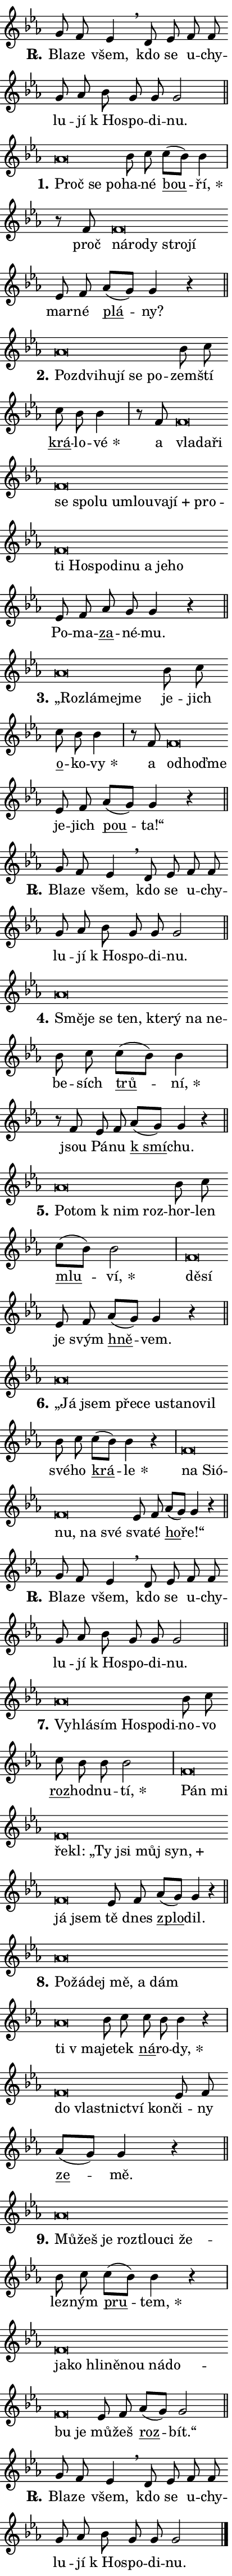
\version "2.24.0"
\header { tagline = "" }
\paper {
  indent = 0\cm
  top-margin = 0\cm
  right-margin = 0.13\cm % to fit lyric hyphens
  bottom-margin = 0\cm
  left-margin = 0\cm
  paper-width = 7\cm
  page-breaking = #ly:one-page-breaking
  system-system-spacing.basic-distance = #11
  score-system-spacing.basic-distance = #11
  ragged-last = ##f
}


%% Author: Thomas Morley
%% https://lists.gnu.org/archive/html/lilypond-user/2020-05/msg00002.html
#(define (line-position grob)
"Returns position of @var[grob} in current system:
   @code{'start}, if at first time-step
   @code{'end}, if at last time-step
   @code{'middle} otherwise
"
  (let* ((col (ly:item-get-column grob))
         (ln (ly:grob-object col 'left-neighbor))
         (rn (ly:grob-object col 'right-neighbor))
         (col-to-check-left (if (ly:grob? ln) ln col))
         (col-to-check-right (if (ly:grob? rn) rn col))
         (break-dir-left
           (and
             (ly:grob-property col-to-check-left 'non-musical #f)
             (ly:item-break-dir col-to-check-left)))
         (break-dir-right
           (and
             (ly:grob-property col-to-check-right 'non-musical #f)
             (ly:item-break-dir col-to-check-right))))
        (cond ((eqv? 1 break-dir-left) 'start)
              ((eqv? -1 break-dir-right) 'end)
              (else 'middle))))

#(define (tranparent-at-line-position vctor)
  (lambda (grob)
  "Relying on @code{line-position} select the relevant enry from @var{vctor}.
Used to determine transparency,"
    (case (line-position grob)
      ((end) (not (vector-ref vctor 0)))
      ((middle) (not (vector-ref vctor 1)))
      ((start) (not (vector-ref vctor 2))))))

noteHeadBreakVisibility =
#(define-music-function (break-visibility)(vector?)
"Makes @code{NoteHead}s transparent relying on @var{break-visibility}"
#{
  \override NoteHead.transparent =
    #(tranparent-at-line-position break-visibility)
#})

#(define delete-ledgers-for-transparent-note-heads
  (lambda (grob)
    "Reads whether a @code{NoteHead} is transparent.
If so this @code{NoteHead} is removed from @code{'note-heads} from
@var{grob}, which is supposed to be @code{LedgerLineSpanner}.
As a result ledgers are not printed for this @code{NoteHead}"
    (let* ((nhds-array (ly:grob-object grob 'note-heads))
           (nhds-list
             (if (ly:grob-array? nhds-array)
                 (ly:grob-array->list nhds-array)
                 '()))
           ;; Relies on the transparent-property being done before
           ;; Staff.LedgerLineSpanner.after-line-breaking is executed.
           ;; This is fragile ...
           (to-keep
             (remove
               (lambda (nhd)
                 (ly:grob-property nhd 'transparent #f))
               nhds-list)))
      ;; TODO find a better method to iterate over grob-arrays, similiar
      ;; to filter/remove etc for lists
      ;; For now rebuilt from scratch
      (set! (ly:grob-object grob 'note-heads)  '())
      (for-each
        (lambda (nhd)
          (ly:pointer-group-interface::add-grob grob 'note-heads nhd))
        to-keep))))

squashNotes = {
  \override NoteHead.X-extent = #'(-0.2 . 0.2)
  \override NoteHead.Y-extent = #'(-0.75 . 0)
  \override NoteHead.stencil =
    #(lambda (grob)
       (let ((pos (ly:grob-property grob 'staff-position)))
         (begin
           (if (< pos -7) (display "ERROR: Lower brevis then expected\n") (display "OK: Expected brevis position\n"))
           (if (<= pos -6) ly:text-interface::print ly:note-head::print))))
}
unSquashNotes = {
  \revert NoteHead.X-extent
  \revert NoteHead.Y-extent
  \revert NoteHead.stencil
}

hideNotes = \noteHeadBreakVisibility #begin-of-line-visible
unHideNotes = \noteHeadBreakVisibility #all-visible

% work-around for resetting accidentals
% https://lilypond.org/doc/v2.23/Documentation/notation/displaying-rhythms#unmetered-music
cadenzaMeasure = {
  \cadenzaOff
  \partial 1024 s1024
  \cadenzaOn
}

#(define-markup-command (accent layout props text) (markup?)
  "Underline accented syllable"
  (interpret-markup layout props
    #{\markup \override #'(offset . 4.3) \underline { #text }#}))

responsum = \markup \concat {
  "R" \hspace #-1.05 \path #0.1 #'((moveto 0 0.07) (lineto 0.9 0.8)) \hspace #0.05 "."
}

spaceSize = #0.6828661417322834 % exact space size for TeX Gyre Schola

\layout {
  \context {
    \Staff
    \remove "Time_signature_engraver"
    \override LedgerLineSpanner.after-line-breaking = #delete-ledgers-for-transparent-note-heads
  }
  \context {
    \Lyrics {
      \override LyricSpace.minimum-distance = \spaceSize
      \override LyricText.font-name = #"TeX Gyre Schola"
      \override LyricText.font-size = 1
      \override StanzaNumber.font-name = #"TeX Gyre Schola Bold"
      \override StanzaNumber.font-size = 1
    }
  }
  \context {
    \Score 
    \override NoteHead.text =
      #(lambda (grob) 
        (let ((pos (ly:grob-property grob 'staff-position)))
          #{\markup {
            \combine
              \halign #-0.55 \raise #(if (= pos -6) 0 0.5) \override #'(thickness . 2) \draw-line #'(3.2 . 0)
              \musicglyph "noteheads.sM1"
          }#}))
  }
}

% magnetic-lyrics.ily
%
%   written by
%     Jean Abou Samra <jean@abou-samra.fr>
%     Werner Lemberg <wl@gnu.org>
%
%   adapted by
%     Jiri Hon <jiri.hon@gmail.com>
%
% Version 2022-Apr-15

% https://www.mail-archive.com/lilypond-user@gnu.org/msg149350.html

#(define (Left_hyphen_pointer_engraver context)
   "Collect syllable-hyphen-syllable occurrences in lyrics and store
them in properties.  This engraver only looks to the left.  For
example, if the lyrics input is @code{foo -- bar}, it does the
following.

@itemize @bullet
@item
Set the @code{text} property of the @code{LyricHyphen} grob between
@q{foo} and @q{bar} to @code{foo}.

@item
Set the @code{left-hyphen} property of the @code{LyricText} grob with
text @q{foo} to the @code{LyricHyphen} grob between @q{foo} and
@q{bar}.
@end itemize

Use this auxiliary engraver in combination with the
@code{lyric-@/text::@/apply-@/magnetic-@/offset!} hook."
   (let ((hyphen #f)
         (text #f))
     (make-engraver
      (acknowledgers
       ((lyric-syllable-interface engraver grob source-engraver)
        (set! text grob)))
      (end-acknowledgers
       ((lyric-hyphen-interface engraver grob source-engraver)
        ;(when (not (grob::has-interface grob 'lyric-space-interface))
          (set! hyphen grob)));)
      ((stop-translation-timestep engraver)
       (when (and text hyphen)
         (ly:grob-set-object! text 'left-hyphen hyphen))
       (set! text #f)
       (set! hyphen #f)))))

#(define (lyric-text::apply-magnetic-offset! grob)
   "If the space between two syllables is less than the value in
property @code{LyricText@/.details@/.squash-threshold}, move the right
syllable to the left so that it gets concatenated with the left
syllable.

Use this function as a hook for
@code{LyricText@/.after-@/line-@/breaking} if the
@code{Left_@/hyphen_@/pointer_@/engraver} is active."
   (let ((hyphen (ly:grob-object grob 'left-hyphen #f)))
     (when hyphen
       (let ((left-text (ly:spanner-bound hyphen LEFT)))
         (when (grob::has-interface left-text 'lyric-syllable-interface)
           (let* ((common (ly:grob-common-refpoint grob left-text X))
                  (this-x-ext (ly:grob-extent grob common X))
                  (left-x-ext
                   (begin
                     ;; Trigger magnetism for left-text.
                     (ly:grob-property left-text 'after-line-breaking)
                     (ly:grob-extent left-text common X)))
                  ;; `delta` is the gap width between two syllables.
                  (delta (- (interval-start this-x-ext)
                            (interval-end left-x-ext)))
                  (details (ly:grob-property grob 'details))
                  (threshold (assoc-get 'squash-threshold details 0.2)))
             (when (< delta threshold)
               (let* (;; We have to manipulate the input text so that
                      ;; ligatures crossing syllable boundaries are not
                      ;; disabled.  For languages based on the Latin
                      ;; script this is essentially a beautification.
                      ;; However, for non-Western scripts it can be a
                      ;; necessity.
                      (lt (ly:grob-property left-text 'text))
                      (rt (ly:grob-property grob 'text))
                      (is-space (grob::has-interface hyphen 'lyric-space-interface))
                      (space (if is-space " " ""))
                      (extra-delta (if is-space spaceSize 0))
                      ;; Append new syllable.
                      (ltrt-space (if (and (string? lt) (string? rt))
                                (string-append lt space rt)
                                (make-concat-markup (list lt space rt))))
                      ;; Right-align `ltrt` to the right side.
                      (ltrt-space-markup (grob-interpret-markup
                               grob
                               (make-translate-markup
                                (cons (interval-length this-x-ext) 0)
                                (make-right-align-markup ltrt-space)))))
                 (begin
                   ;; Don't print `left-text`.
                   (ly:grob-set-property! left-text 'stencil #f)
                   ;; Set text and stencil (which holds all collected
                   ;; syllables so far) and shift it to the left.
                   (ly:grob-set-property! grob 'text ltrt-space)
                   (ly:grob-set-property! grob 'stencil ltrt-space-markup)
                   (ly:grob-translate-axis! grob (- (- delta extra-delta)) X))))))))))


#(define (lyric-hyphen::displace-bounds-first grob)
   ;; Make very sure this callback isn't triggered too early.
   (let ((left (ly:spanner-bound grob LEFT))
         (right (ly:spanner-bound grob RIGHT)))
     (ly:grob-property left 'after-line-breaking)
     (ly:grob-property right 'after-line-breaking)
     (ly:lyric-hyphen::print grob)))

squashThreshold = #0.4

\layout {
  \context {
    \Lyrics
    \consists #Left_hyphen_pointer_engraver
    \override LyricText.after-line-breaking =
      #lyric-text::apply-magnetic-offset!
    \override LyricHyphen.stencil = #lyric-hyphen::displace-bounds-first
    \override LyricText.details.squash-threshold = \squashThreshold
    \override LyricHyphen.minimum-distance = 0
    \override LyricHyphen.minimum-length = \squashThreshold
  }
}

squashText = \override LyricText.details.squash-threshold = 9999
unSquashText = \override LyricText.details.squash-threshold = \squashThreshold

leftText = \override LyricText.self-alignment-X = #LEFT
unLeftText = \revert LyricText.self-alignment-X

starOffset = #(lambda (grob) 
                (let ((x_offset (ly:self-alignment-interface::aligned-on-x-parent grob)))
                  (if (= x_offset 0) 0 (+ x_offset 1.2))))

star = #(define-music-function (syllable)(string?)
"Append star separator at the end of a syllable"
#{
  \once \override LyricText.X-offset = #starOffset
  \lyricmode { \markup {
    #syllable
    \override #'((font-name . "TeX Gyre Schola Bold")) \hspace #0.2 \lower #0.65 \larger "*"
  } }
#})

starAccent = #(define-music-function (syllable)(string?)
"Append star separator at the end of a syllable and make accent"
#{
  \once \override LyricText.X-offset = #starOffset
  \lyricmode { \markup {
    \accent #syllable
    \override #'((font-name . "TeX Gyre Schola Bold")) \hspace #0.2 \lower #0.65 \larger "*"
  } }
#})

breath = #(define-music-function (syllable)(string?)
"Append breathing indicator at the end of a syllable"
#{
  \lyricmode { \markup { #syllable "+" } }
#})

optionalBreath = #(define-music-function (syllable)(string?)
"Append optional breathing indicator at the end of a syllable"
#{
  \lyricmode { \markup { #syllable "(+)" } }
#})


\score {
    <<
        \new Voice = "melody" { \cadenzaOn \key es \major \relative { g'8 f es4 \breathe d8 es \bar "" f f \bar "" g as \bar "" bes g g g2 \cadenzaMeasure \bar "||" \break } }
        \new Lyrics \lyricsto "melody" { \lyricmode { \set stanza = \responsum
Bla -- ze všem, kdo se u -- chy -- lu -- jí "k Ho" -- spo -- di -- nu. } }
    >>
    \layout {}
}

\score {
    <<
        \new Voice = "melody" { \cadenzaOn \key es \major \relative { \squashNotes as'\breve*1/16 \hideNotes \breve*1/16 \breve*1/16 \bar "" \unHideNotes \unSquashNotes bes8 c \bar "" c[( bes)] bes4 \cadenzaMeasure \bar "|" r8 f8 \squashNotes f\breve*1/16 \hideNotes \breve*1/16 \bar "" \breve*1/16 \bar "" \breve*1/16 \breve*1/16 \bar "" \unHideNotes \unSquashNotes es8 f \bar "" as[( g)] g4 r \cadenzaMeasure \bar "||" \break } }
        \new Lyrics \lyricsto "melody" { \lyricmode { \set stanza = "1."
\leftText Proč \squashText se po -- \unLeftText \unSquashText ha -- né \markup \accent bou -- \star ří, proč \leftText ná -- \squashText ro -- dy stro -- jí \unLeftText \unSquashText mar -- né \markup \accent plá -- ny? } }
    >>
    \layout {}
}

\score {
    <<
        \new Voice = "melody" { \cadenzaOn \key es \major \relative { \squashNotes as'\breve*1/16 \hideNotes \breve*1/16 \bar "" \breve*1/16 \bar "" \breve*1/16 \bar "" \breve*1/16 \breve*1/16 \bar "" \unHideNotes \unSquashNotes bes8 c \bar "" c bes bes4 \cadenzaMeasure \bar "|" r8 f8 \squashNotes f\breve*1/16 \hideNotes \breve*1/16 \bar "" \breve*1/16 \bar "" \breve*1/16 \bar "" \breve*1/16 \bar "" \breve*1/16 \bar "" \breve*1/16 \bar "" \breve*1/16 \bar "" \breve*1/16 \bar "" \breve*1/16 \bar "" \breve*1/16 \bar "" \breve*1/16 \bar "" \breve*1/16 \bar "" \breve*1/16 \bar "" \breve*1/16 \bar "" \breve*1/16 \bar "" \breve*1/16 \bar "" \breve*1/16 \breve*1/16 \bar "" \unHideNotes \unSquashNotes es8 f \bar "" as g g4 r \cadenzaMeasure \bar "||" \break } }
        \new Lyrics \lyricsto "melody" { \lyricmode { \set stanza = "2."
\leftText Po -- \squashText zdvi -- hu -- jí se po -- \unLeftText \unSquashText zem -- ští \markup \accent krá -- lo -- \star vé a \leftText vla -- \squashText da -- ři se spo -- lu u -- mlou -- va -- \breath "jí" pro -- ti Ho -- spo -- di -- nu a je -- ho \unLeftText \unSquashText Po -- ma -- \markup \accent za -- né -- mu. } }
    >>
    \layout {}
}

\score {
    <<
        \new Voice = "melody" { \cadenzaOn \key es \major \relative { \squashNotes as'\breve*1/16 \hideNotes \breve*1/16 \bar "" \breve*1/16 \breve*1/16 \bar "" \unHideNotes \unSquashNotes bes8 c \bar "" c bes bes4 \cadenzaMeasure \bar "|" r8 f8 \squashNotes f\breve*1/16 \hideNotes \breve*1/16 \breve*1/16 \bar "" \unHideNotes \unSquashNotes es8 f \bar "" as[( g)] g4 r \cadenzaMeasure \bar "||" \break } }
        \new Lyrics \lyricsto "melody" { \lyricmode { \set stanza = "3."
\leftText „Roz -- \squashText lá -- mej -- me \unLeftText \unSquashText je -- jich \markup \accent o -- ko -- \star vy a \leftText od -- \squashText ho -- ďme \unLeftText \unSquashText je -- jich \markup \accent pou -- ta!“ } }
    >>
    \layout {}
}

\score {
    <<
        \new Voice = "melody" { \cadenzaOn \key es \major \relative { g'8 f es4 \breathe d8 es \bar "" f f \bar "" g as \bar "" bes g g g2 \cadenzaMeasure \bar "||" \break } }
        \new Lyrics \lyricsto "melody" { \lyricmode { \set stanza = \responsum
Bla -- ze všem, kdo se u -- chy -- lu -- jí "k Ho" -- spo -- di -- nu. } }
    >>
    \layout {}
}

\score {
    <<
        \new Voice = "melody" { \cadenzaOn \key es \major \relative { \squashNotes as'\breve*1/16 \hideNotes \breve*1/16 \bar "" \breve*1/16 \bar "" \breve*1/16 \bar "" \breve*1/16 \bar "" \breve*1/16 \bar "" \breve*1/16 \breve*1/16 \bar "" \unHideNotes \unSquashNotes bes8 c \bar "" c[( bes)] bes4 \cadenzaMeasure \bar "|" r8 f8 es8 f \bar "" as[( g)] g4 r \cadenzaMeasure \bar "||" \break } }
        \new Lyrics \lyricsto "melody" { \lyricmode { \set stanza = "4."
\leftText Smě -- \squashText je se ten, kte -- rý na ne -- \unLeftText \unSquashText be -- sích \markup \accent trů -- \star ní, jsou Pá -- nu \markup \accent "k smí" -- chu. } }
    >>
    \layout {}
}

\score {
    <<
        \new Voice = "melody" { \cadenzaOn \key es \major \relative { \squashNotes as'\breve*1/16 \hideNotes \breve*1/16 \bar "" \breve*1/16 \breve*1/16 \bar "" \unHideNotes \unSquashNotes bes8 c \bar "" c[( bes)] bes2 \cadenzaMeasure \bar "|" \squashNotes f\breve*1/16 \hideNotes \breve*1/16 \bar "" \unHideNotes \unSquashNotes es8 f \bar "" as[( g)] g4 r \cadenzaMeasure \bar "||" \break } }
        \new Lyrics \lyricsto "melody" { \lyricmode { \set stanza = "5."
\leftText Po -- \squashText tom "k nim" roz -- \unLeftText \unSquashText hor -- len \markup \accent mlu -- \star ví, \leftText dě -- \squashText sí \unLeftText \unSquashText je svým \markup \accent hně -- vem. } }
    >>
    \layout {}
}

\score {
    <<
        \new Voice = "melody" { \cadenzaOn \key es \major \relative { \squashNotes as'\breve*1/16 \hideNotes \breve*1/16 \bar "" \breve*1/16 \bar "" \breve*1/16 \bar "" \breve*1/16 \bar "" \breve*1/16 \bar "" \breve*1/16 \breve*1/16 \bar "" \unHideNotes \unSquashNotes bes8 c \bar "" c[( bes)] bes4 r \cadenzaMeasure \bar "|" \squashNotes f\breve*1/16 \hideNotes \breve*1/16 \bar "" \breve*1/16 \bar "" \breve*1/16 \bar "" \breve*1/16 \breve*1/16 \bar "" \unHideNotes \unSquashNotes es8 f \bar "" as[( g)] g4 r \cadenzaMeasure \bar "||" \break } }
        \new Lyrics \lyricsto "melody" { \lyricmode { \set stanza = "6."
\leftText „Já \squashText jsem pře -- ce u -- sta -- no -- vil \unLeftText \unSquashText své -- ho \markup \accent krá -- \star le \leftText na \squashText Si -- ó -- nu, na své \unLeftText \unSquashText sva -- té \markup \accent ho -- ře!“ } }
    >>
    \layout {}
}

\score {
    <<
        \new Voice = "melody" { \cadenzaOn \key es \major \relative { g'8 f es4 \breathe d8 es \bar "" f f \bar "" g as \bar "" bes g g g2 \cadenzaMeasure \bar "||" \break } }
        \new Lyrics \lyricsto "melody" { \lyricmode { \set stanza = \responsum
Bla -- ze všem, kdo se u -- chy -- lu -- jí "k Ho" -- spo -- di -- nu. } }
    >>
    \layout {}
}

\score {
    <<
        \new Voice = "melody" { \cadenzaOn \key es \major \relative { \squashNotes as'\breve*1/16 \hideNotes \breve*1/16 \bar "" \breve*1/16 \bar "" \breve*1/16 \bar "" \breve*1/16 \breve*1/16 \bar "" \unHideNotes \unSquashNotes bes8 c \bar "" c bes bes bes2 \cadenzaMeasure \bar "|" \squashNotes f\breve*1/16 \hideNotes \breve*1/16 \bar "" \breve*1/16 \bar "" \breve*1/16 \bar "" \breve*1/16 \bar "" \breve*1/16 \bar "" \breve*1/16 \bar "" \breve*1/16 \bar "" \breve*1/16 \breve*1/16 \bar "" \unHideNotes \unSquashNotes es8 f \bar "" as[( g)] g4 r \cadenzaMeasure \bar "||" \break } }
        \new Lyrics \lyricsto "melody" { \lyricmode { \set stanza = "7."
\leftText Vy -- \squashText hlá -- sím Ho -- spo -- di -- \unLeftText \unSquashText no -- vo \markup \accent roz -- hod -- nu -- \star tí, \leftText Pán \squashText mi ře -- kl: „Ty jsi můj \breath "syn," já jsem \unLeftText \unSquashText tě dnes \markup \accent zplo -- dil. } }
    >>
    \layout {}
}

\score {
    <<
        \new Voice = "melody" { \cadenzaOn \key es \major \relative { \squashNotes as'\breve*1/16 \hideNotes \breve*1/16 \bar "" \breve*1/16 \bar "" \breve*1/16 \bar "" \breve*1/16 \bar "" \breve*1/16 \bar "" \breve*1/16 \breve*1/16 \bar "" \unHideNotes \unSquashNotes bes8 c \bar "" c bes bes4 r \cadenzaMeasure \bar "|" \squashNotes f\breve*1/16 \hideNotes \breve*1/16 \bar "" \breve*1/16 \bar "" \breve*1/16 \breve*1/16 \bar "" \unHideNotes \unSquashNotes es8 f \bar "" as[( g)] g4 r \cadenzaMeasure \bar "||" \break } }
        \new Lyrics \lyricsto "melody" { \lyricmode { \set stanza = "8."
\leftText Po -- \squashText žá -- dej mě, a dám ti "v ma" -- \unLeftText \unSquashText je -- tek \markup \accent ná -- ro -- \star dy, \leftText do \squashText vlast -- nic -- tví kon -- \unLeftText \unSquashText či -- ny \markup \accent ze -- mě. } }
    >>
    \layout {}
}

\score {
    <<
        \new Voice = "melody" { \cadenzaOn \key es \major \relative { \squashNotes as'\breve*1/16 \hideNotes \breve*1/16 \bar "" \breve*1/16 \bar "" \breve*1/16 \bar "" \breve*1/16 \bar "" \breve*1/16 \breve*1/16 \bar "" \unHideNotes \unSquashNotes bes8 c \bar "" c[( bes)] bes4 r \cadenzaMeasure \bar "|" \squashNotes f\breve*1/16 \hideNotes \breve*1/16 \bar "" \breve*1/16 \bar "" \breve*1/16 \bar "" \breve*1/16 \bar "" \breve*1/16 \bar "" \breve*1/16 \bar "" \breve*1/16 \breve*1/16 \bar "" \unHideNotes \unSquashNotes es8 f \bar "" as[( g)] g2 \cadenzaMeasure \bar "||" \break } }
        \new Lyrics \lyricsto "melody" { \lyricmode { \set stanza = "9."
\leftText Mů -- \squashText žeš je roz -- tlou -- ci že -- \unLeftText \unSquashText lez -- ným \markup \accent pru -- \star tem, \leftText ja -- \squashText ko hli -- ně -- nou ná -- do -- bu je \unLeftText \unSquashText mů -- žeš \markup \accent roz -- bít.“ } }
    >>
    \layout {}
}

\score {
    <<
        \new Voice = "melody" { \cadenzaOn \key es \major \relative { g'8 f es4 \breathe d8 es \bar "" f f \bar "" g as \bar "" bes g g g2 \cadenzaMeasure \bar "||" \break } \bar "|." }
        \new Lyrics \lyricsto "melody" { \lyricmode { \set stanza = \responsum
Bla -- ze všem, kdo se u -- chy -- lu -- jí "k Ho" -- spo -- di -- nu. } }
    >>
    \layout {}
}
